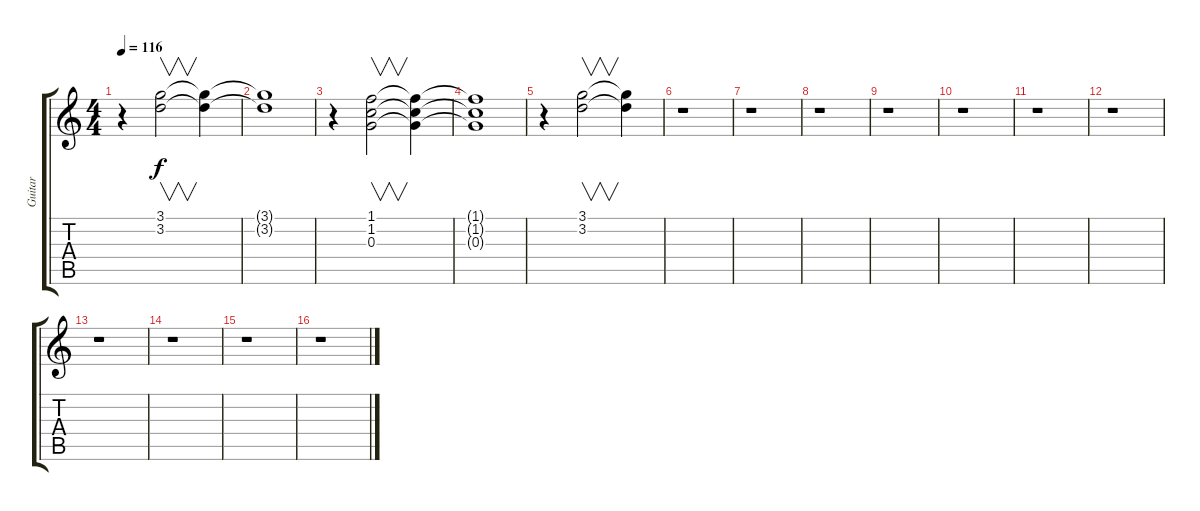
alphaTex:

\track ("Guitar" "Guitar") {instrument distortionguitar}
\staff {score tabs}
\tuning (E4 B3 G3 D3 A2 E2) {hide}
\ts (4 4)
\tempo 116
\clef g2
\ks c
r.4{dy f instrument distortionguitar} (3.1 3.2).2{v} (3.1{t} 3.2{t}).4 |
(3.1{t} 3.2{t}).1 |
r.4 (1.1 1.2 0.3).2{v} (1.1{t} 1.2{t} 0.3{t}).4 |
(1.1{t} 1.2{t} 0.3{t}).1 |
r.4 (3.1 3.2).2{v} (3.1{t} 3.2{t}).4 |
r.1 |
r.1 |
r.1 |
r.1 |
r.1 |
r.1 |
r.1 |
r.1 |
r.1 |
r.1 |
r.1
